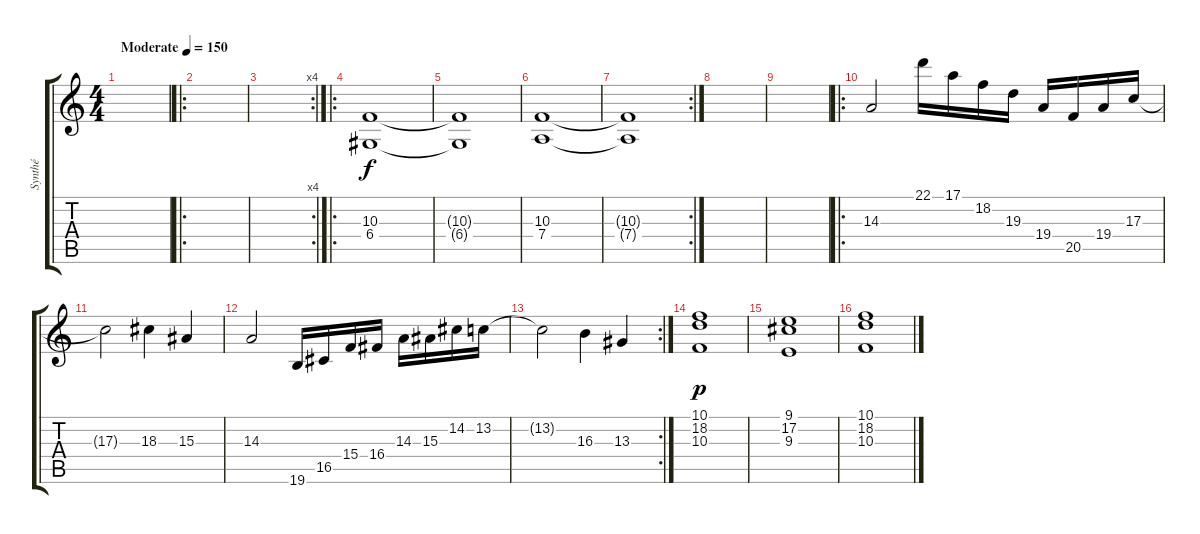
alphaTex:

\track ("Synthé" "Synthé") {instrument choiraahs}
\staff {score tabs}
\tuning (E4 B3 G3 D3 A2 E2) {hide}
\ts (4 4)
\tempo (150 "Moderate")
\clef g2
\ks c
|
\ro
|
\rc 4
|
\ro
(10.3 6.4).1 |
(10.3{t} 6.4{t}).1 |
(10.3 7.4).1 |
\rc 2
(10.3{t} 7.4{t}).1 |
|
|
\ro
14.3.2{dy f instrument acousticgrandpiano} 22.1.16 17.1.16 18.2.16 19.3.16 19.4.16 20.5.16 19.4.16 17.3.16 |
17.3{t}.2 18.3.4 15.3.4 |
14.3.2 19.6.16 16.5.16 15.4.16 16.4.16 14.3.16 15.3.16 14.2.16 13.2.16 |
\rc 2
13.2{t}.2 16.3.4 13.3.4 |
(10.1 18.2 10.3).1{dy p instrument synthstrings1} |
(9.1 17.2 9.3).1 |
(10.1 18.2 10.3).1
